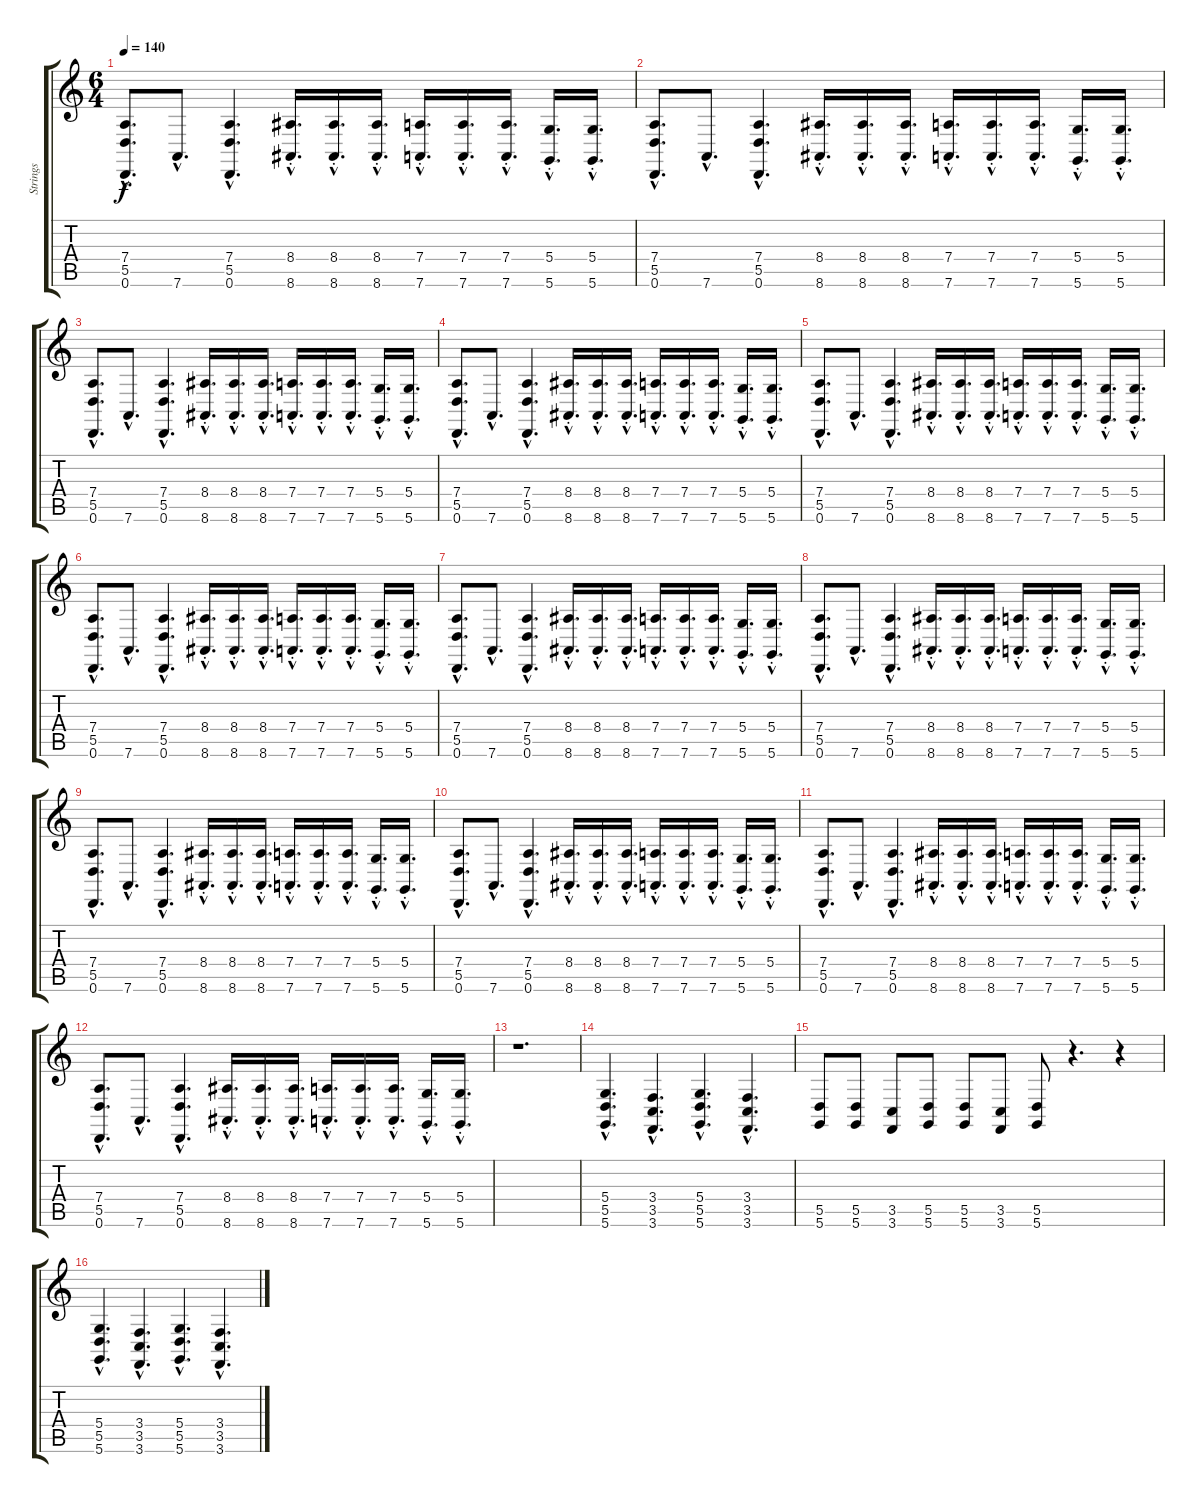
\track ("Strings" "Strings") {instrument stringensemble1}
\staff {score tabs}
\tuning (E4 B3 G3 D3 A2 D2) {hide}
\ts (6 4)
\tempo 140
\clef g2
\ks c
(7.4{hac} 5.5{hac} 0.6{hac}).8{d dy f} 7.6{hac}.8{d} (7.4{hac} 5.5{hac} 0.6{hac}).4{d} (8.4{hac st} 8.6{hac st}).16{d} (8.4{hac st} 8.6{hac st}).16{d} (8.4{hac st} 8.6{hac st}).16{d} (7.4{hac st} 7.6{hac st}).16{d} (7.4{hac st} 7.6{hac st}).16{d} (7.4{hac st} 7.6{hac st}).16{d} (5.4{hac st} 5.6{hac st}).16{d} (5.4{hac st} 5.6{hac st}).16{d} |
(7.4{hac} 5.5{hac} 0.6{hac}).8{d} 7.6{hac}.8{d} (7.4{hac} 5.5{hac} 0.6{hac}).4{d} (8.4{hac st} 8.6{hac st}).16{d} (8.4{hac st} 8.6{hac st}).16{d} (8.4{hac st} 8.6{hac st}).16{d} (7.4{hac st} 7.6{hac st}).16{d} (7.4{hac st} 7.6{hac st}).16{d} (7.4{hac st} 7.6{hac st}).16{d} (5.4{hac st} 5.6{hac st}).16{d} (5.4{hac st} 5.6{hac st}).16{d} |
(7.4{hac} 5.5{hac} 0.6{hac}).8{d} 7.6{hac}.8{d} (7.4{hac} 5.5{hac} 0.6{hac}).4{d} (8.4{hac st} 8.6{hac st}).16{d} (8.4{hac st} 8.6{hac st}).16{d} (8.4{hac st} 8.6{hac st}).16{d} (7.4{hac st} 7.6{hac st}).16{d} (7.4{hac st} 7.6{hac st}).16{d} (7.4{hac st} 7.6{hac st}).16{d} (5.4{hac st} 5.6{hac st}).16{d} (5.4{hac st} 5.6{hac st}).16{d} |
(7.4{hac} 5.5{hac} 0.6{hac}).8{d} 7.6{hac}.8{d} (7.4{hac} 5.5{hac} 0.6{hac}).4{d} (8.4{hac st} 8.6{hac st}).16{d} (8.4{hac st} 8.6{hac st}).16{d} (8.4{hac st} 8.6{hac st}).16{d} (7.4{hac st} 7.6{hac st}).16{d} (7.4{hac st} 7.6{hac st}).16{d} (7.4{hac st} 7.6{hac st}).16{d} (5.4{hac st} 5.6{hac st}).16{d} (5.4{hac st} 5.6{hac st}).16{d} |
(7.4{hac} 5.5{hac} 0.6{hac}).8{d} 7.6{hac}.8{d} (7.4{hac} 5.5{hac} 0.6{hac}).4{d} (8.4{hac st} 8.6{hac st}).16{d} (8.4{hac st} 8.6{hac st}).16{d} (8.4{hac st} 8.6{hac st}).16{d} (7.4{hac st} 7.6{hac st}).16{d} (7.4{hac st} 7.6{hac st}).16{d} (7.4{hac st} 7.6{hac st}).16{d} (5.4{hac st} 5.6{hac st}).16{d} (5.4{hac st} 5.6{hac st}).16{d} |
(7.4{hac} 5.5{hac} 0.6{hac}).8{d} 7.6{hac}.8{d} (7.4{hac} 5.5{hac} 0.6{hac}).4{d} (8.4{hac st} 8.6{hac st}).16{d} (8.4{hac st} 8.6{hac st}).16{d} (8.4{hac st} 8.6{hac st}).16{d} (7.4{hac st} 7.6{hac st}).16{d} (7.4{hac st} 7.6{hac st}).16{d} (7.4{hac st} 7.6{hac st}).16{d} (5.4{hac st} 5.6{hac st}).16{d} (5.4{hac st} 5.6{hac st}).16{d} |
(7.4{hac} 5.5{hac} 0.6{hac}).8{d} 7.6{hac}.8{d} (7.4{hac} 5.5{hac} 0.6{hac}).4{d} (8.4{hac st} 8.6{hac st}).16{d} (8.4{hac st} 8.6{hac st}).16{d} (8.4{hac st} 8.6{hac st}).16{d} (7.4{hac st} 7.6{hac st}).16{d} (7.4{hac st} 7.6{hac st}).16{d} (7.4{hac st} 7.6{hac st}).16{d} (5.4{hac st} 5.6{hac st}).16{d} (5.4{hac st} 5.6{hac st}).16{d} |
(7.4{hac} 5.5{hac} 0.6{hac}).8{d} 7.6{hac}.8{d} (7.4{hac} 5.5{hac} 0.6{hac}).4{d} (8.4{hac st} 8.6{hac st}).16{d} (8.4{hac st} 8.6{hac st}).16{d} (8.4{hac st} 8.6{hac st}).16{d} (7.4{hac st} 7.6{hac st}).16{d} (7.4{hac st} 7.6{hac st}).16{d} (7.4{hac st} 7.6{hac st}).16{d} (5.4{hac st} 5.6{hac st}).16{d} (5.4{hac st} 5.6{hac st}).16{d} |
(7.4{hac} 5.5{hac} 0.6{hac}).8{d} 7.6{hac}.8{d} (7.4{hac} 5.5{hac} 0.6{hac}).4{d} (8.4{hac st} 8.6{hac st}).16{d} (8.4{hac st} 8.6{hac st}).16{d} (8.4{hac st} 8.6{hac st}).16{d} (7.4{hac st} 7.6{hac st}).16{d} (7.4{hac st} 7.6{hac st}).16{d} (7.4{hac st} 7.6{hac st}).16{d} (5.4{hac st} 5.6{hac st}).16{d} (5.4{hac st} 5.6{hac st}).16{d} |
(7.4{hac} 5.5{hac} 0.6{hac}).8{d} 7.6{hac}.8{d} (7.4{hac} 5.5{hac} 0.6{hac}).4{d} (8.4{hac st} 8.6{hac st}).16{d} (8.4{hac st} 8.6{hac st}).16{d} (8.4{hac st} 8.6{hac st}).16{d} (7.4{hac st} 7.6{hac st}).16{d} (7.4{hac st} 7.6{hac st}).16{d} (7.4{hac st} 7.6{hac st}).16{d} (5.4{hac st} 5.6{hac st}).16{d} (5.4{hac st} 5.6{hac st}).16{d} |
(7.4{hac} 5.5{hac} 0.6{hac}).8{d} 7.6{hac}.8{d} (7.4{hac} 5.5{hac} 0.6{hac}).4{d} (8.4{hac st} 8.6{hac st}).16{d} (8.4{hac st} 8.6{hac st}).16{d} (8.4{hac st} 8.6{hac st}).16{d} (7.4{hac st} 7.6{hac st}).16{d} (7.4{hac st} 7.6{hac st}).16{d} (7.4{hac st} 7.6{hac st}).16{d} (5.4{hac st} 5.6{hac st}).16{d} (5.4{hac st} 5.6{hac st}).16{d} |
(7.4{hac} 5.5{hac} 0.6{hac}).8{d} 7.6{hac}.8{d} (7.4{hac} 5.5{hac} 0.6{hac}).4{d} (8.4{hac st} 8.6{hac st}).16{d} (8.4{hac st} 8.6{hac st}).16{d} (8.4{hac st} 8.6{hac st}).16{d} (7.4{hac st} 7.6{hac st}).16{d} (7.4{hac st} 7.6{hac st}).16{d} (7.4{hac st} 7.6{hac st}).16{d} (5.4{hac st} 5.6{hac st}).16{d} (5.4{hac st} 5.6{hac st}).16{d} |
r.1{d} |
(5.4{hac} 5.5{hac} 5.6{hac}).4{d volume 12} (3.4{hac} 3.5{hac} 3.6{hac}).4{d} (5.4{hac} 5.5{hac} 5.6{hac}).4{d} (3.4{hac} 3.5{hac} 3.6{hac}).4{d} |
(5.5 5.6).8 (5.5 5.6).8 (3.5 3.6).8 (5.5 5.6).8 (5.5 5.6).8 (3.5 3.6).8 (5.5 5.6).8 r.4{d} r.4 |
(5.4{hac} 5.5{hac} 5.6{hac}).4{d} (3.4{hac} 3.5{hac} 3.6{hac}).4{d} (5.4{hac} 5.5{hac} 5.6{hac}).4{d} (3.4{hac} 3.5{hac} 3.6{hac}).4{d}
